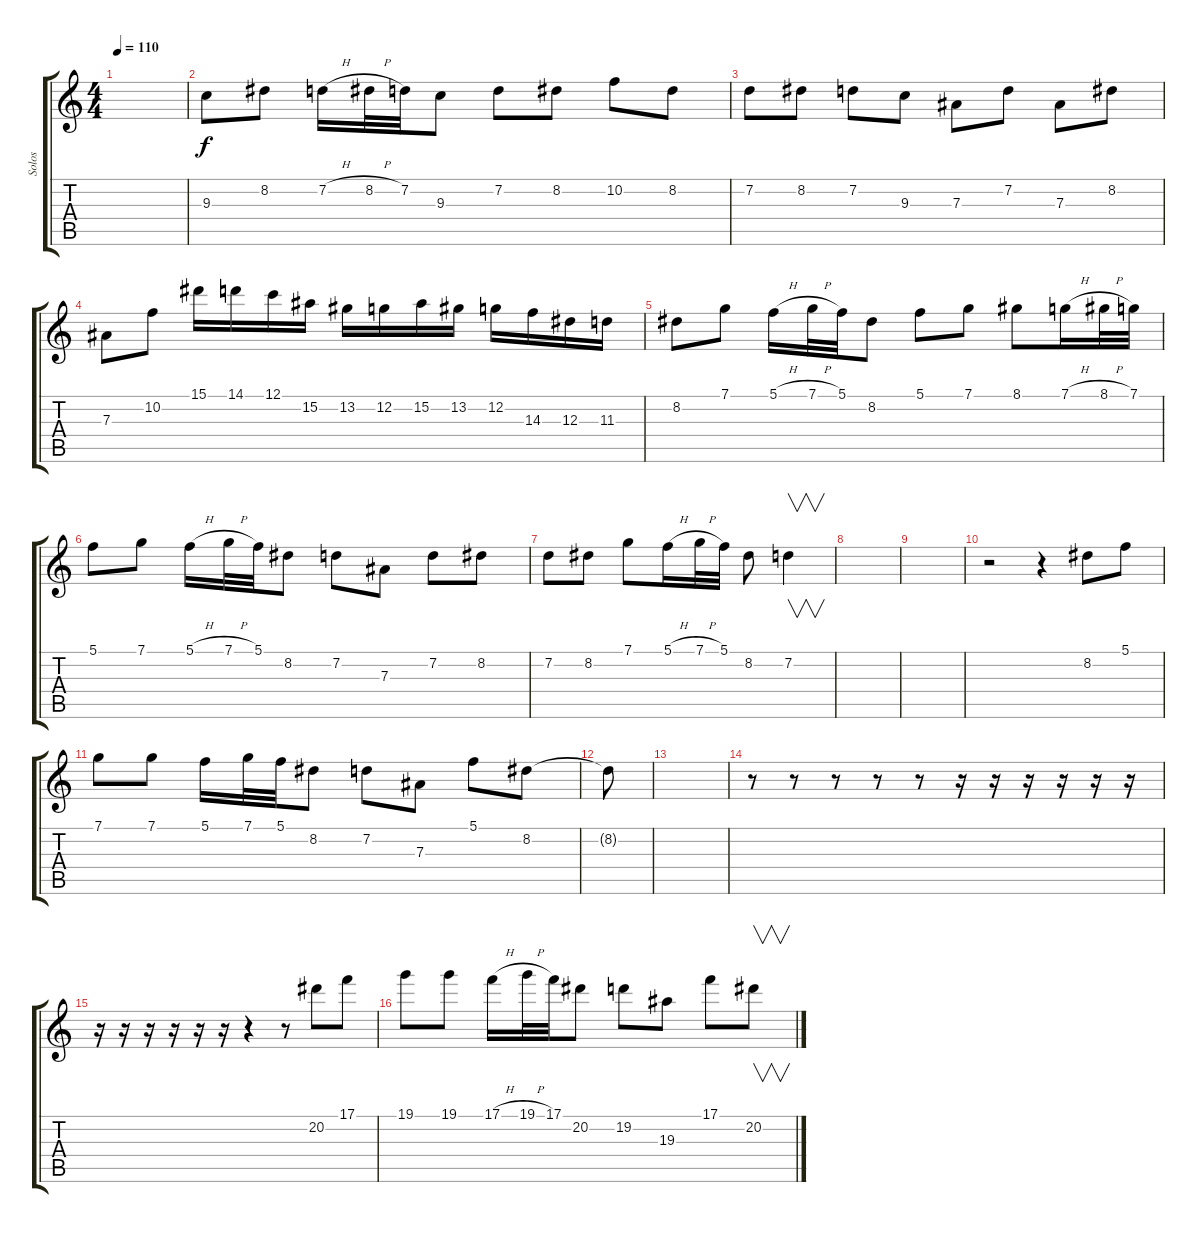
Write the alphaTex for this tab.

\track ("Solos" "Solos") {instrument distortionguitar}
\staff {score tabs}
\tuning (C4 G3 Eb3 Bb2 F2 C2) {hide}
\ts (4 4)
\tempo 110
\clef g2
\ks c
|
9.3.8 8.2.8 7.2{h}.16 8.2{h}.32 7.2.32 9.3.8 7.2.8 8.2.8 10.2.8 8.2.8 |
7.2.8 8.2.8 7.2.8 9.3.8 7.3.8 7.2.8 7.3.8 8.2.8 |
7.3.8 10.2.8 15.1.16 14.1.16 12.1.16 15.2.16 13.2.16 12.2.16 15.2.16 13.2.16 12.2.16 14.3.16 12.3.16 11.3.16 |
8.2.8 7.1.8 5.1{h}.16 7.1{h}.32 5.1.32 8.2.8 5.1.8 7.1.8 8.1.8 7.1{h}.16 8.1{h}.32 7.1.32 |
5.1.8 7.1.8 5.1{h}.16 7.1{h}.32 5.1.32 8.2.8 7.2.8 7.3.8 7.2.8 8.2.8 |
7.2.8 8.2.8 7.1.8 5.1{h}.16 7.1{h}.32 5.1.32 8.2.8 7.2.4{v} |
|
|
r.2 r.4 8.2.8 5.1.8 |
7.1.8 7.1.8 5.1.16 7.1.32 5.1.32 8.2.8 7.2.8 7.3.8 5.1.8 8.2.8 |
8.2{t}.8 |
|
r.8 r.8 r.8 r.8 r.8 r.16 r.16 r.16 r.16 r.16 r.16 |
r.16 r.16 r.16 r.16 r.16 r.16 r.4 r.8 20.2.8 17.1.8 |
19.1.8 19.1.8 17.1{h}.16 19.1{h}.32 17.1.32 20.2.8 19.2.8 19.3.8 17.1.8 20.2.8{v}
